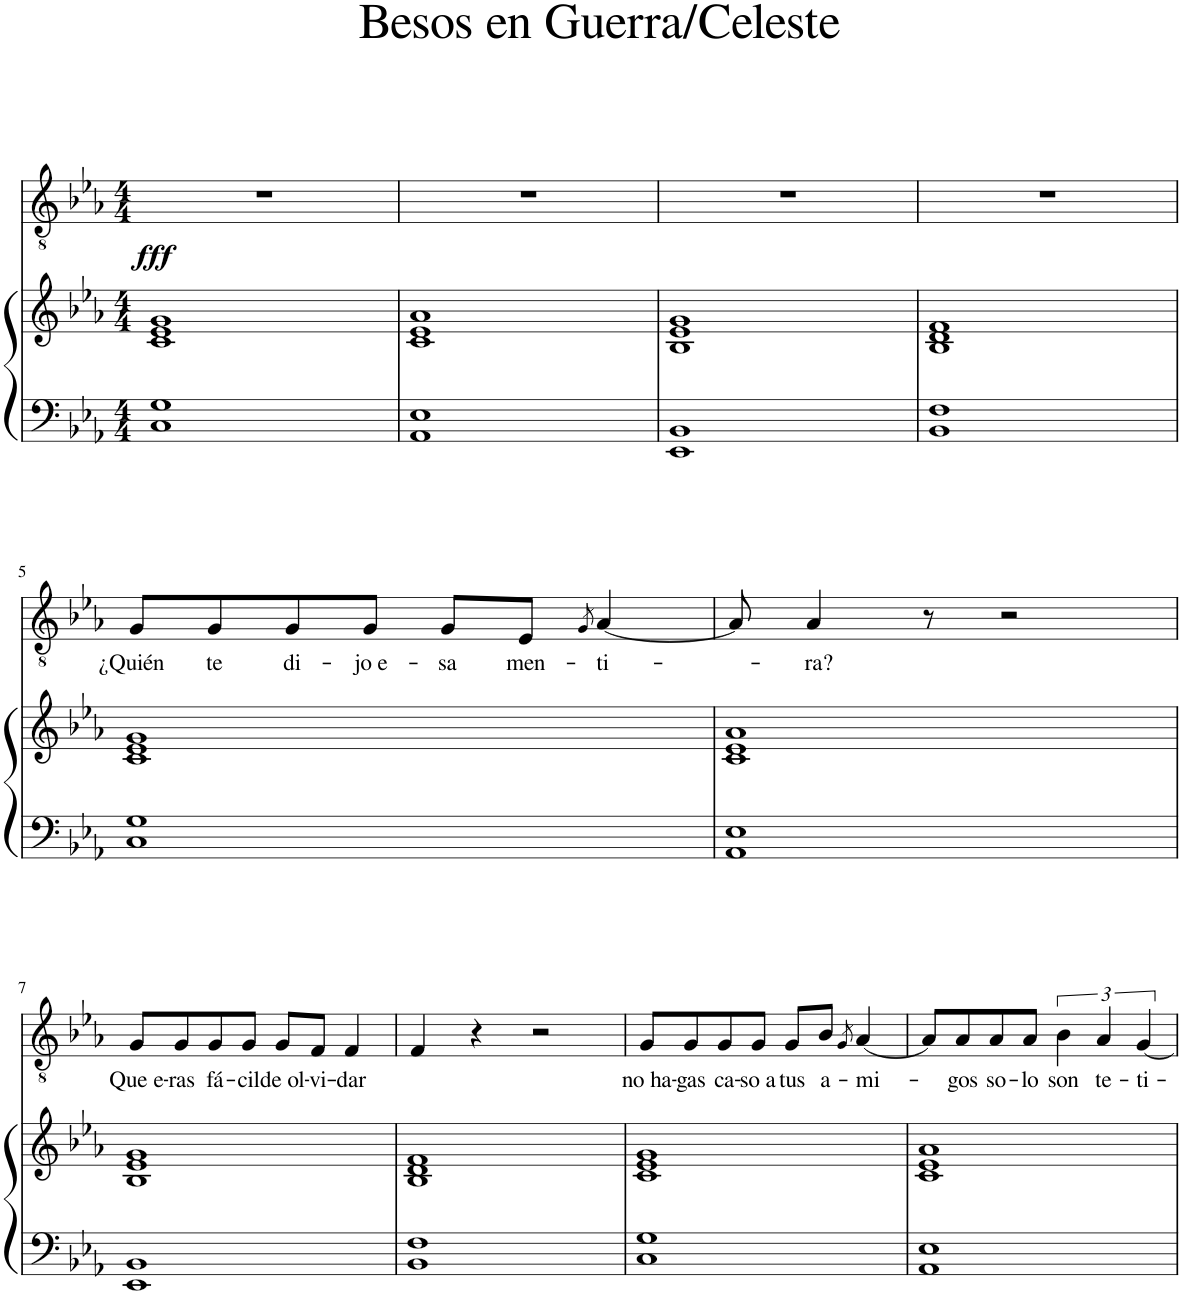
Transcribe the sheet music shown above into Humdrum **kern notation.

**kern	**kern	**kern	**text	**dynam
*part2	*part2	*part1	*part1	*part1
*staff3	*staff2	*staff1	*staff1	*staff1
*I"Piano	*	*I"Piano	*	*
*I'Pno	*	*	*	*
*clefF4	*clefG2	*clefGv2	*	*
*k[b-e-a-]	*k[b-e-a-]	*k[b-e-a-]	*	*
*M4/4	*M4/4	*M4/4	*	*
=1	=1	=1	=1	=1
!	!	!	!	!LO:DY:b
1C 1G	1c 1e- 1g	1r	.	fff
=2	=2	=2	=2	=2
1AA- 1E-	1c 1e- 1a-	1r	.	.
=3	=3	=3	=3	=3
1EE- 1BB-	1B- 1e- 1g	1r	.	.
=4	=4	=4	=4	=4
1BB- 1F	1B- 1d 1f	1r	.	.
!!LO:LB:g=z
=5	=5	=5	=5	=5
!	!	!	!LO:LY:b	!
1C 1G	1c 1e- 1g	8G/L	¿Quién	.
!	!	!	!LO:LY:b	!
.	.	8G/	te	.
!	!	!	!LO:LY:b	!
.	.	8G/	di-	.
!	!	!	!LO:LY:b	!
.	.	8G/J	-jo e-	.
!	!	!	!LO:LY:b	!
.	.	8G/L	-sa	.
!	!	!	!LO:LY:b	!
.	.	8E-/J	men-	.
.	.	8qG/	.	.
!	!	!	!LO:LY:b	!
.	.	[4A-/	-ti-	.
=6	=6	=6	=6	=6
1AA- 1E-	1c 1e- 1a-	8A-/]	.	.
!	!	!	!LO:LY:b	!
.	.	4A-/	ra?	.
.	.	8r	.	.
.	.	2r	.	.
!!LO:LB:g=z
=7	=7	=7	=7	=7
!	!	!	!LO:LY:b	!
1EE- 1BB-	1B- 1e- 1g	8G/L	Que e-	.
!	!	!	!LO:LY:b	!
.	.	8G/	-ras	.
!	!	!	!LO:LY:b	!
.	.	8G/	fá-	.
!	!	!	!LO:LY:b	!
.	.	8G/J	-cil	.
!	!	!	!LO:LY:b	!
.	.	8G/L	de ol-	.
!	!	!	!LO:LY:b	!
.	.	8F/J	-vi-	.
!	!	!	!LO:LY:b	!
.	.	4F/	-dar	.
=8	=8	=8	=8	=8
1BB- 1F	1B- 1d 1f	4F/	.	.
.	.	4r	.	.
.	.	2r	.	.
=9	=9	=9	=9	=9
!	!	!	!LO:LY:b	!
1C 1G	1c 1e- 1g	8G/L	no ha-	.
!	!	!	!LO:LY:b	!
.	.	8G/	-gas	.
!	!	!	!LO:LY:b	!
.	.	8G/	ca-	.
!	!	!	!LO:LY:b	!
.	.	8G/J	-so a	.
!	!	!	!LO:LY:b	!
.	.	8G/L	tus	.
!	!	!	!LO:LY:b	!
.	.	8B-/J	a-	.
.	.	8qG/	.	.
!	!	!	!LO:LY:b	!
.	.	[4A-/	-mi-	.
=10	=10	=10	=10	=10
1AA- 1E-	1c 1e- 1a-	8A-/L]	.	.
!	!	!	!LO:LY:b	!
.	.	8A-/	gos	.
!	!	!	!LO:LY:b	!
.	.	8A-/	so-	.
!	!	!	!LO:LY:b	!
.	.	8A-/J	-lo	.
!	!	!	!LO:LY:b	!
.	.	6B-\	son	.
!	!	!	!LO:LY:b	!
.	.	6A-/	te-	.
!	!	!	!LO:LY:b	!
.	.	[6G/	-ti-	.
=	=	=	=	=
*-	*-	*-	*-	*-
